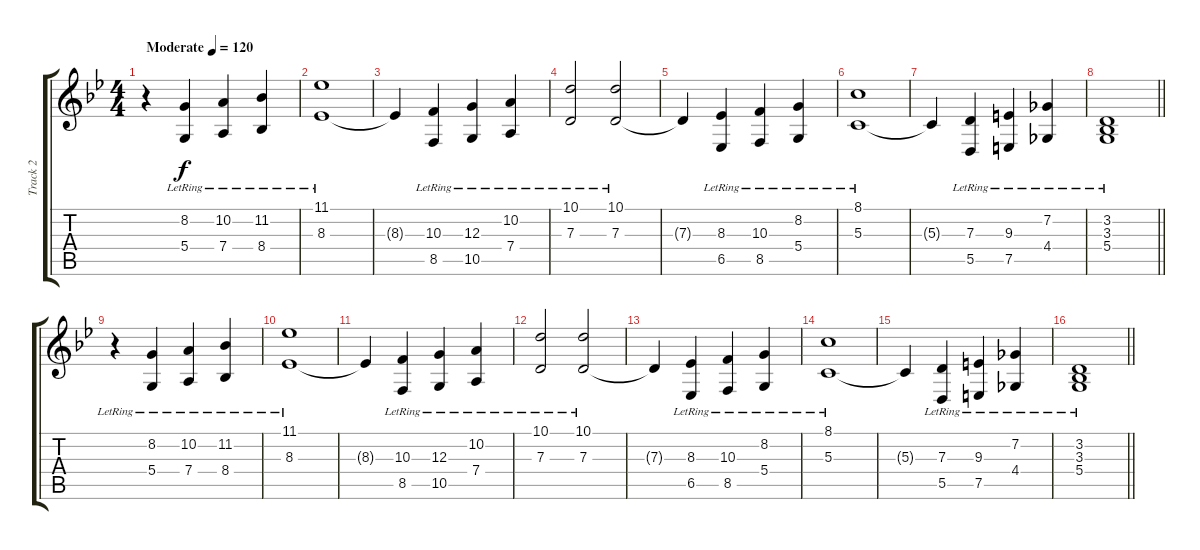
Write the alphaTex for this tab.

\track ("Track 2" "Track 2") {instrument acousticgrandpiano}
\staff {score tabs}
\tuning (E4 B3 G3 D3 A2 E2) {hide}
\ts (4 4)
\tempo (120 "Moderate")
\clef g2
\ks bb
r.4{dy f instrument acousticgrandpiano} (8.2{lr} 5.4{lr}).4 (10.2{lr} 7.4{lr}).4 (11.2{lr} 8.4{lr}).4 |
(11.1{lr} 8.3{lr}).1 |
8.3{t}.4 (10.3{lr} 8.5{lr}).4 (12.3{lr} 10.5{lr}).4 (10.2{lr} 7.4{lr}).4 |
(10.1{lr} 7.3{lr}).2 (10.1{lr} 7.3{lr}).2 |
7.3{t}.4 (8.3{lr} 6.5{lr}).4 (10.3{lr} 8.5{lr}).4 (8.2{lr} 5.4{lr}).4 |
(8.1{lr} 5.3{lr}).1 |
5.3{t}.4 (7.3{lr} 5.5{lr}).4 (9.3{lr} 7.5{lr}).4 (7.2{lr} 4.4{lr}).4 |
\barLineRight lightlight
(3.2{lr} 3.3{lr} 5.4{lr}).1 |
r.4 (8.2{lr} 5.4{lr}).4 (10.2{lr} 7.4{lr}).4 (11.2{lr} 8.4{lr}).4 |
(11.1{lr} 8.3{lr}).1 |
8.3{t}.4 (10.3{lr} 8.5{lr}).4 (12.3{lr} 10.5{lr}).4 (10.2{lr} 7.4{lr}).4 |
(10.1{lr} 7.3{lr}).2 (10.1{lr} 7.3{lr}).2 |
7.3{t}.4 (8.3{lr} 6.5{lr}).4 (10.3{lr} 8.5{lr}).4 (8.2{lr} 5.4{lr}).4 |
(8.1{lr} 5.3{lr}).1 |
5.3{t}.4 (7.3{lr} 5.5{lr}).4 (9.3{lr} 7.5{lr}).4 (7.2{lr} 4.4{lr}).4 |
\barLineRight lightlight
(3.2{lr} 3.3{lr} 5.4{lr}).1
